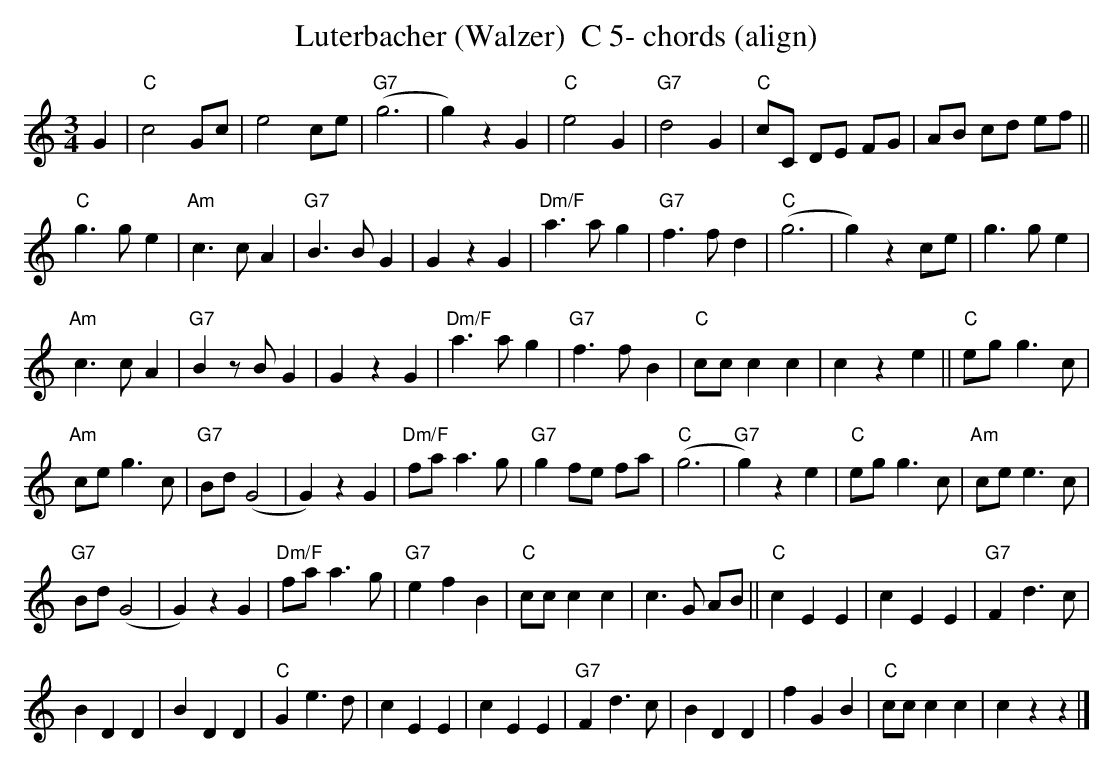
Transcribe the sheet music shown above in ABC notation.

X:1
T:Luterbacher (Walzer)  C 5- chords (align)
M:3/4
L:1/4
K:Cmaj%%MIDI gchordon
G | "C"c2G/2c/2 | e2c/2e/2 | "G7"(g3 | g)zG | "C"e2G | "G7"d2G | "C"c/2C/2 D/2E/2 F/2G/2 | \
A/2B/2 c/2d/2 e/2f/2 ||
"C"g>ge | "Am"c>cA | "G7"B>BG | GzG | "Dm/F"a>ag | \
"G7"f>fd | "C"(g3 | g)zc/2e/2 | g>ge |
"Am"c>cA | "G7"Bz/2B/2G | GzG | "Dm/F"a>ag | \
"G7"f>fB | "C"c/2c/2cc | cze || "C"e/2g/2 g>c |
"Am"c/2e/2g>c | "G7"B/2d/2 (G2 | G)zG | \
"Dm/F"f/2a/2 a>g | "G7"gf/2e/2 f/2a/2 | "C"(g3 | "G7"g)ze | "C"e/2g/2 g>c | "Am"c/2e/2 e>c |
"G7"B/2d/2 (G2 | G)zG | "Dm/F"f/2a/2 a>g | "G7"efB | "C"c/2c/2cc | c>G A/2B/2 || \
"C"cEE | cEE | "G7"Fd>c |
BDD | BDD | "C"Ge>d | cEE | \
cEE | "G7"Fd>c | BDD | fGB | "C"c/2c/2c c | czz |]
